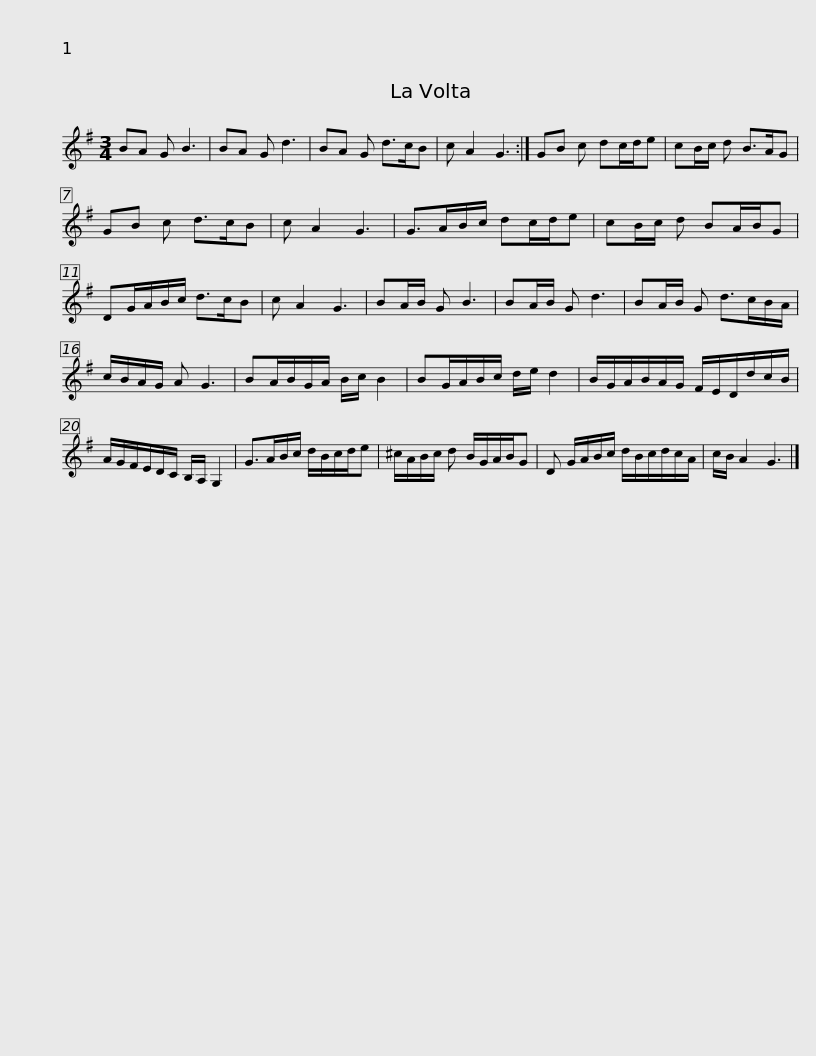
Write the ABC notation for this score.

X:1
L:1/8
M:3/4
I:linebreak $
K:G
V:1 treble
V:1
 BA G B3 | BA G d3 | BA G d>cB | c A2 G3 :| GB c dc/d/e | %5
 cB/c/ d B>AG | GB c d>cB |$ c A2 G3 | G>AB/c/ dc/d/e | cB/c/ d BA/B/G | %10
 DG/A/B/c/ d>cB | c A2 G3 | BA/B/ G B3 | BA/B/ G d3 |$ BA/B/ G d>cB/A/ | %15
 c/B/A/G/ A G3 | BA/B/G/A/ B/c/ B2 | BG/A/B/c/ d/e/ d2 | B/G/A/B/A/G/ F/E/D/d/c/B/ |$ A/G/F/E/D/C/ B,/A,/ G,2 | %20
 G>AB/c/ d/B/c/d/e | ^c/A/B/c/ d B/G/A/B/G | D G/A/B/c/ d/B/c/d/c/A/ | c/B/ A2 G3 |] %24
